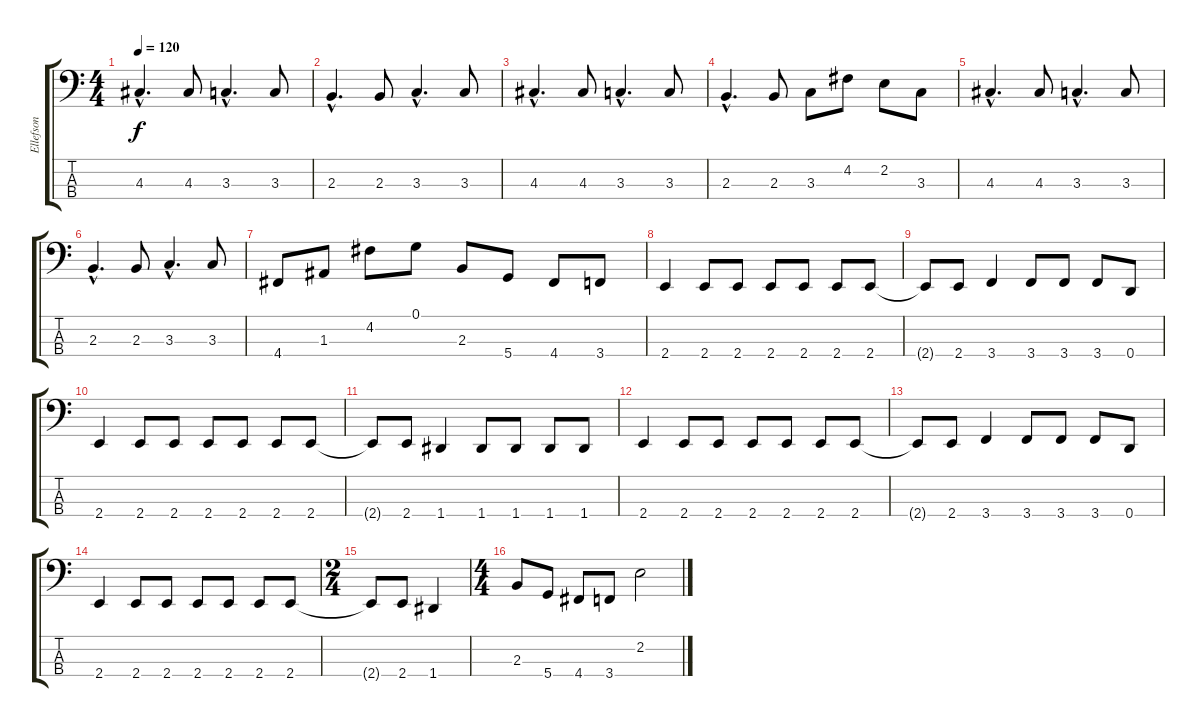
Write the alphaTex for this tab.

\track ("Ellefson" "Ellefson") {instrument electricbasspick}
\staff {score tabs}
\tuning (G2 D2 A1 D1) {hide}
\ts (4 4)
\tempo 120
\clef f4
\ks c
4.3{hac}.4{d dy f} 4.3.8 3.3{hac}.4{d} 3.3.8 |
2.3{hac}.4{d} 2.3.8 3.3{hac}.4{d} 3.3.8 |
4.3{hac}.4{d} 4.3.8 3.3{hac}.4{d} 3.3.8 |
2.3{hac}.4{d} 2.3.8 3.3.8 4.2.8 2.2.8 3.3.8 |
4.3{hac}.4{d} 4.3.8 3.3{hac}.4{d} 3.3.8 |
2.3{hac}.4{d} 2.3.8 3.3{hac}.4{d} 3.3.8 |
4.4.8 1.3.8 4.2.8 0.1.8 2.3.8 5.4.8 4.4.8 3.4.8 |
2.4.4 2.4.8 2.4.8 2.4.8 2.4.8 2.4.8 2.4.8 |
2.4{t}.8 2.4.8 3.4.4 3.4.8 3.4.8 3.4.8 0.4.8 |
2.4.4 2.4.8 2.4.8 2.4.8 2.4.8 2.4.8 2.4.8 |
2.4{t}.8 2.4.8 1.4.4 1.4.8 1.4.8 1.4.8 1.4.8 |
2.4.4 2.4.8 2.4.8 2.4.8 2.4.8 2.4.8 2.4.8 |
2.4{t}.8 2.4.8 3.4.4 3.4.8 3.4.8 3.4.8 0.4.8 |
2.4.4 2.4.8 2.4.8 2.4.8 2.4.8 2.4.8 2.4.8 |
\ts (2 4)
2.4{t}.8 2.4.8 1.4.4 |
\ts (4 4)
2.3.8 5.4.8 4.4.8 3.4.8 2.2.2
